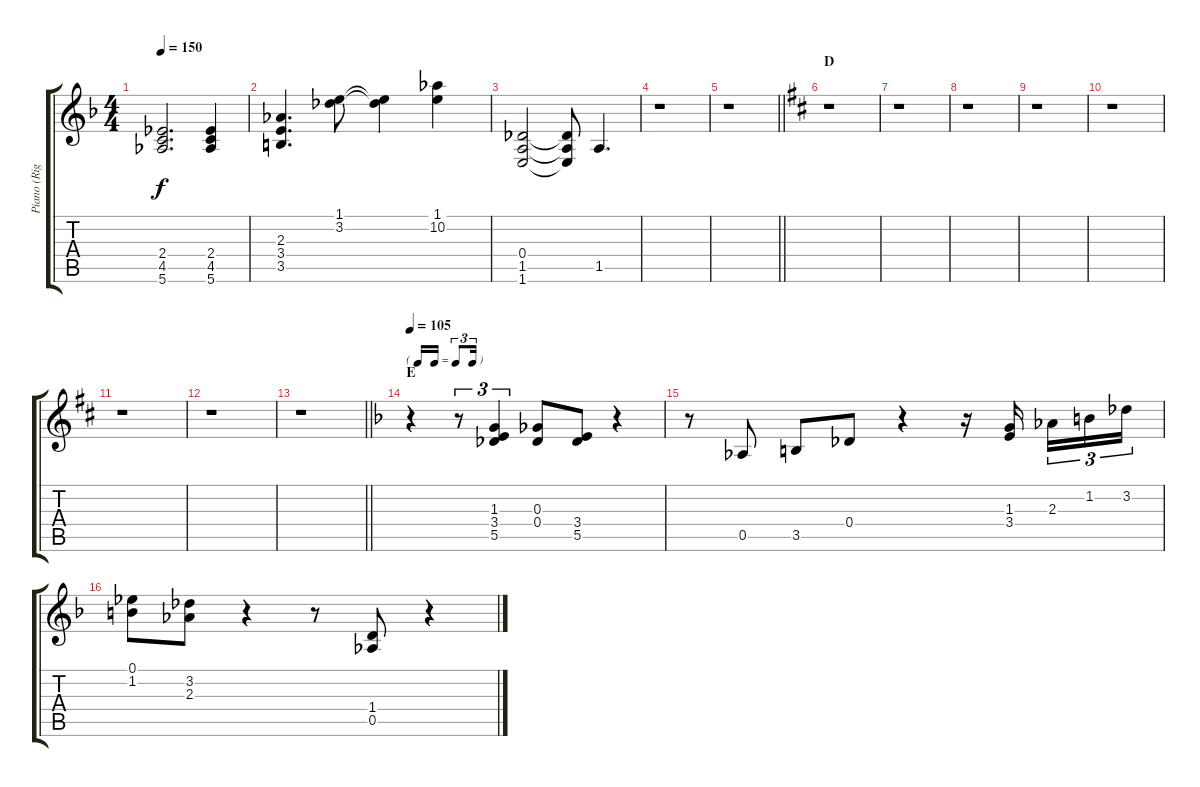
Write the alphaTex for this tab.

\track ("Piano (Right Hand)" "Piano (Rig") {instrument acousticgrandpiano}
\staff {score tabs}
\tuning (Eb5 Bb4 Gb4 Db4 Ab3 Eb3) {hide}
\ts (4 4)
\tempo 150
\clef g2
\ks f
(2.4 4.5 5.6).2{d dy f} (2.4 4.5 5.6).4 |
(2.3 3.4 3.5).4{d} (1.1 3.2).8 (1.1{t} 3.2{t}).4 (1.1 10.2).4 |
(0.4 1.5 1.6).2 (0.4{t} 1.5{t} 1.6{t}).8 1.5.4{d} |
r.1 |
\barLineRight lightlight
r.1 |
\section ("" "D")
\ks d
r.1 |
r.1 |
r.1 |
r.1 |
r.1 |
r.1 |
r.1 |
\barLineRight lightlight
r.1 |
\tf triplet16th
\section ("" "E")
\tempo 105
\ks f
r.4 r.8{tu (3 2)} (1.3 3.4 5.5).4{tu (3 2)} (0.3 0.4).8 (3.4 5.5).8 r.4 |
r.8 0.5.8 3.5.8 0.4.8 r.4 r.16 (1.3 3.4).16{beam splitsecondary} 2.3.16{tu (3 2)} 1.2.16{tu (3 2)} 3.2.16{tu (3 2)} |
(0.1 1.2).8 (3.2 2.3).8 r.4 r.8 (1.4 0.5).8 r.4
